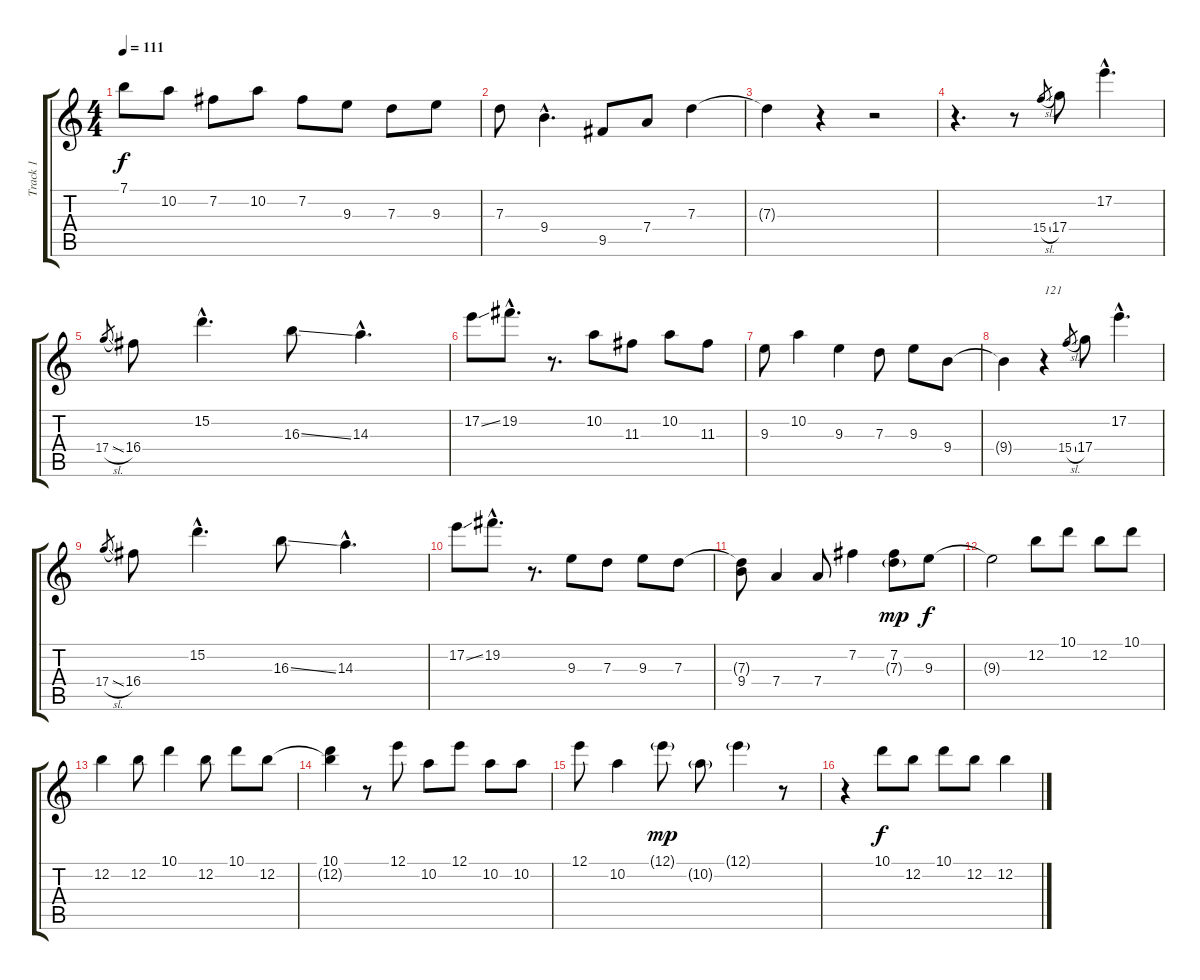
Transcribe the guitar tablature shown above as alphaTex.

\track ("Track 1" "Track 1") {instrument acousticguitarnylon}
\staff {score tabs}
\tuning (E4 B3 G3 D3 A2 E2) {hide}
\ts (4 4)
\tempo 111
\clef g2
\ks c
7.1.8{dy f} 10.2.8 7.2.8 10.2.8 7.2.8 9.3.8 7.3.8 9.3.8 |
7.3.8 9.4{hac}.4{d} 9.5.8 7.4.8 7.3.4 |
7.3{t}.4 r.4 r.2 |
r.4{d} r.8 15.4{sl}.8{gr} 17.4.8 17.2{hac}.4{d} |
17.4{sl}.8{gr} 16.4.8 15.2{hac}.4{d} 16.3{ss}.8 14.3{hac}.4{d} |
17.2{ss}.8 19.2{hac}.8{d} r.8{d} 10.2.8 11.3.8 10.2.8 11.3.8 |
9.3.8 10.2.4 9.3.4 7.3.8 9.3.8 9.4.8 |
9.4{t}.4 r.4{txt "121"} 15.4{sl}.8{gr} 17.4.8 17.2{hac}.4{d} |
17.4{sl}.8{gr} 16.4.8 15.2{hac}.4{d} 16.3{ss}.8 14.3{hac}.4{d} |
17.2{ss}.8 19.2{hac}.8{d} r.8{d} 9.3.8 7.3.8 9.3.8 7.3.8 |
(7.3{t} 9.4).8 7.4.4 7.4.8 7.2.4 (7.2 7.3{g}).8{dy mp} 9.3.8{dy f} |
9.3{t}.2 12.2.8 10.1.8 12.2.8 10.1.8 |
12.2.4 12.2.8 10.1.4 12.2.8 10.1.8 12.2.8 |
(10.1 12.2{t}).4 r.8 12.1.8 10.2.8 12.1.8 10.2.8 10.2.8 |
12.1.8 10.2.4 12.1{g}.8{dy mp} 10.2{g}.8 12.1{g}.4 r.8 |
r.4 10.1.8{dy f} 12.2.8 10.1.8 12.2.8 12.2.4
